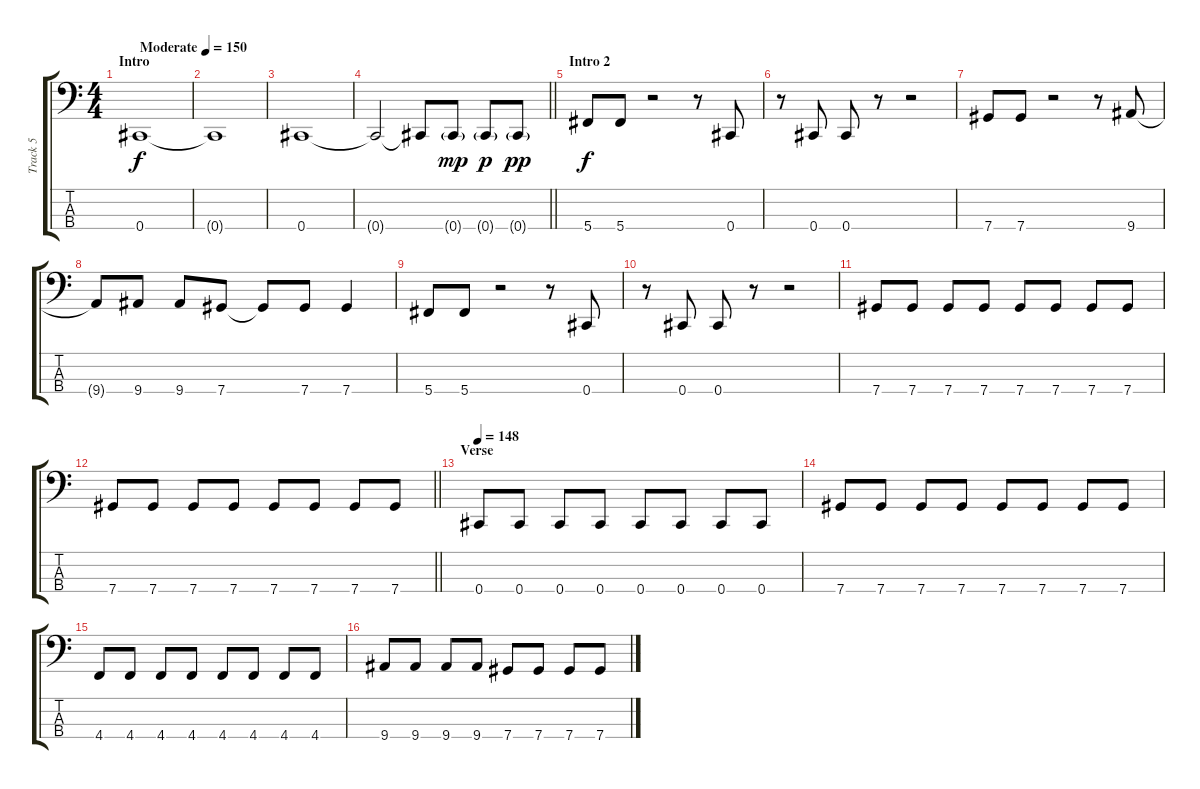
\track ("Track 5" "Track 5") {instrument electricbasspick}
\staff {score tabs}
\tuning (Gb2 Db2 Ab1 Db1) {hide}
\ts (4 4)
\section ("" "Intro")
\tempo (150 "Moderate")
\clef f4
\ks c
0.4.1{dy f instrument electricbasspick} |
0.4{t}.1 |
0.4.1 |
\barLineRight lightlight
0.4{t}.2 0.4{t}.8 0.4{g}.8{dy mp} 0.4{g}.8{dy p} 0.4{g}.8{dy pp} |
\section ("" "Intro 2")
5.4.8{dy f} 5.4.8 r.2 r.8 0.4.8 |
r.8 0.4.8 0.4.8 r.8 r.2 |
7.4.8 7.4.8 r.2 r.8 9.4.8 |
9.4{t}.8 9.4.8 9.4.8 7.4.8 7.4{t}.8 7.4.8 7.4.4 |
5.4.8 5.4.8 r.2 r.8 0.4.8 |
r.8 0.4.8 0.4.8 r.8 r.2 |
7.4.8 7.4.8 7.4.8 7.4.8 7.4.8 7.4.8 7.4.8 7.4.8 |
\barLineRight lightlight
7.4.8 7.4.8 7.4.8 7.4.8 7.4.8 7.4.8 7.4.8 7.4.8 |
\section ("" "Verse")
\tempo 148
0.4.8 0.4.8 0.4.8 0.4.8 0.4.8 0.4.8 0.4.8 0.4.8 |
7.4.8 7.4.8 7.4.8 7.4.8 7.4.8 7.4.8 7.4.8 7.4.8 |
4.4.8 4.4.8 4.4.8 4.4.8 4.4.8 4.4.8 4.4.8 4.4.8 |
9.4.8 9.4.8 9.4.8 9.4.8 7.4.8 7.4.8 7.4.8 7.4.8
